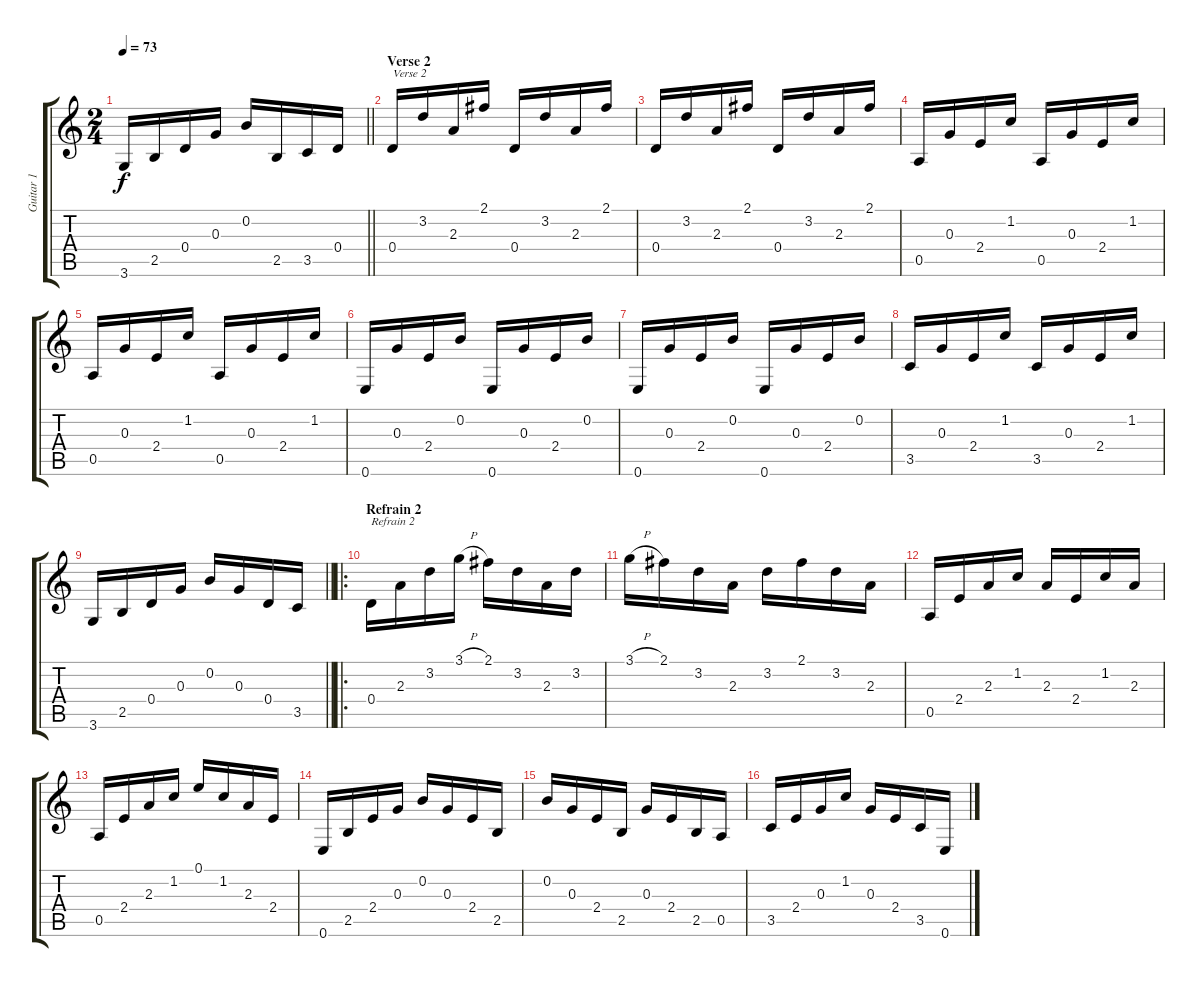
\track ("Guitar 1" "Guitar 1") {instrument acousticguitarnylon}
\staff {score tabs}
\tuning (E4 B3 G3 D3 A2 E2) {hide}
\ts (2 4)
\tempo 73
\clef g2
\barLineRight lightlight
\ks c
3.6.16{dy f} 2.5.16 0.4.16 0.3.16 0.2.16 2.5.16 3.5.16 0.4.16 |
\section ("" "Verse 2")
0.4.16{txt "Verse 2"} 3.2.16 2.3.16 2.1.16 0.4.16 3.2.16 2.3.16 2.1.16 |
0.4.16 3.2.16 2.3.16 2.1.16 0.4.16 3.2.16 2.3.16 2.1.16 |
0.5.16 0.3.16 2.4.16 1.2.16 0.5.16 0.3.16 2.4.16 1.2.16 |
0.5.16 0.3.16 2.4.16 1.2.16 0.5.16 0.3.16 2.4.16 1.2.16 |
0.6.16 0.3.16 2.4.16 0.2.16 0.6.16 0.3.16 2.4.16 0.2.16 |
0.6.16 0.3.16 2.4.16 0.2.16 0.6.16 0.3.16 2.4.16 0.2.16 |
3.5.16 0.3.16 2.4.16 1.2.16 3.5.16 0.3.16 2.4.16 1.2.16 |
\barLineRight lightlight
3.6.16 2.5.16 0.4.16 0.3.16 0.2.16 0.3.16 0.4.16 3.5.16 |
\ro
\section ("" "Refrain 2")
0.4.16{txt "Refrain 2"} 2.3.16 3.2.16 3.1{h}.16 2.1.16 3.2.16 2.3.16 3.2.16 |
3.1{h}.16 2.1.16 3.2.16 2.3.16 3.2.16 2.1.16 3.2.16 2.3.16 |
0.5.16 2.4.16 2.3.16 1.2.16 2.3.16 2.4.16 1.2.16 2.3.16 |
0.5.16 2.4.16 2.3.16 1.2.16 0.1.16 1.2.16 2.3.16 2.4.16 |
0.6.16 2.5.16 2.4.16 0.3.16 0.2.16 0.3.16 2.4.16 2.5.16 |
0.2.16 0.3.16 2.4.16 2.5.16 0.3.16 2.4.16 2.5.16 0.5.16 |
3.5.16 2.4.16 0.3.16 1.2.16 0.3.16 2.4.16 3.5.16 0.6.16
